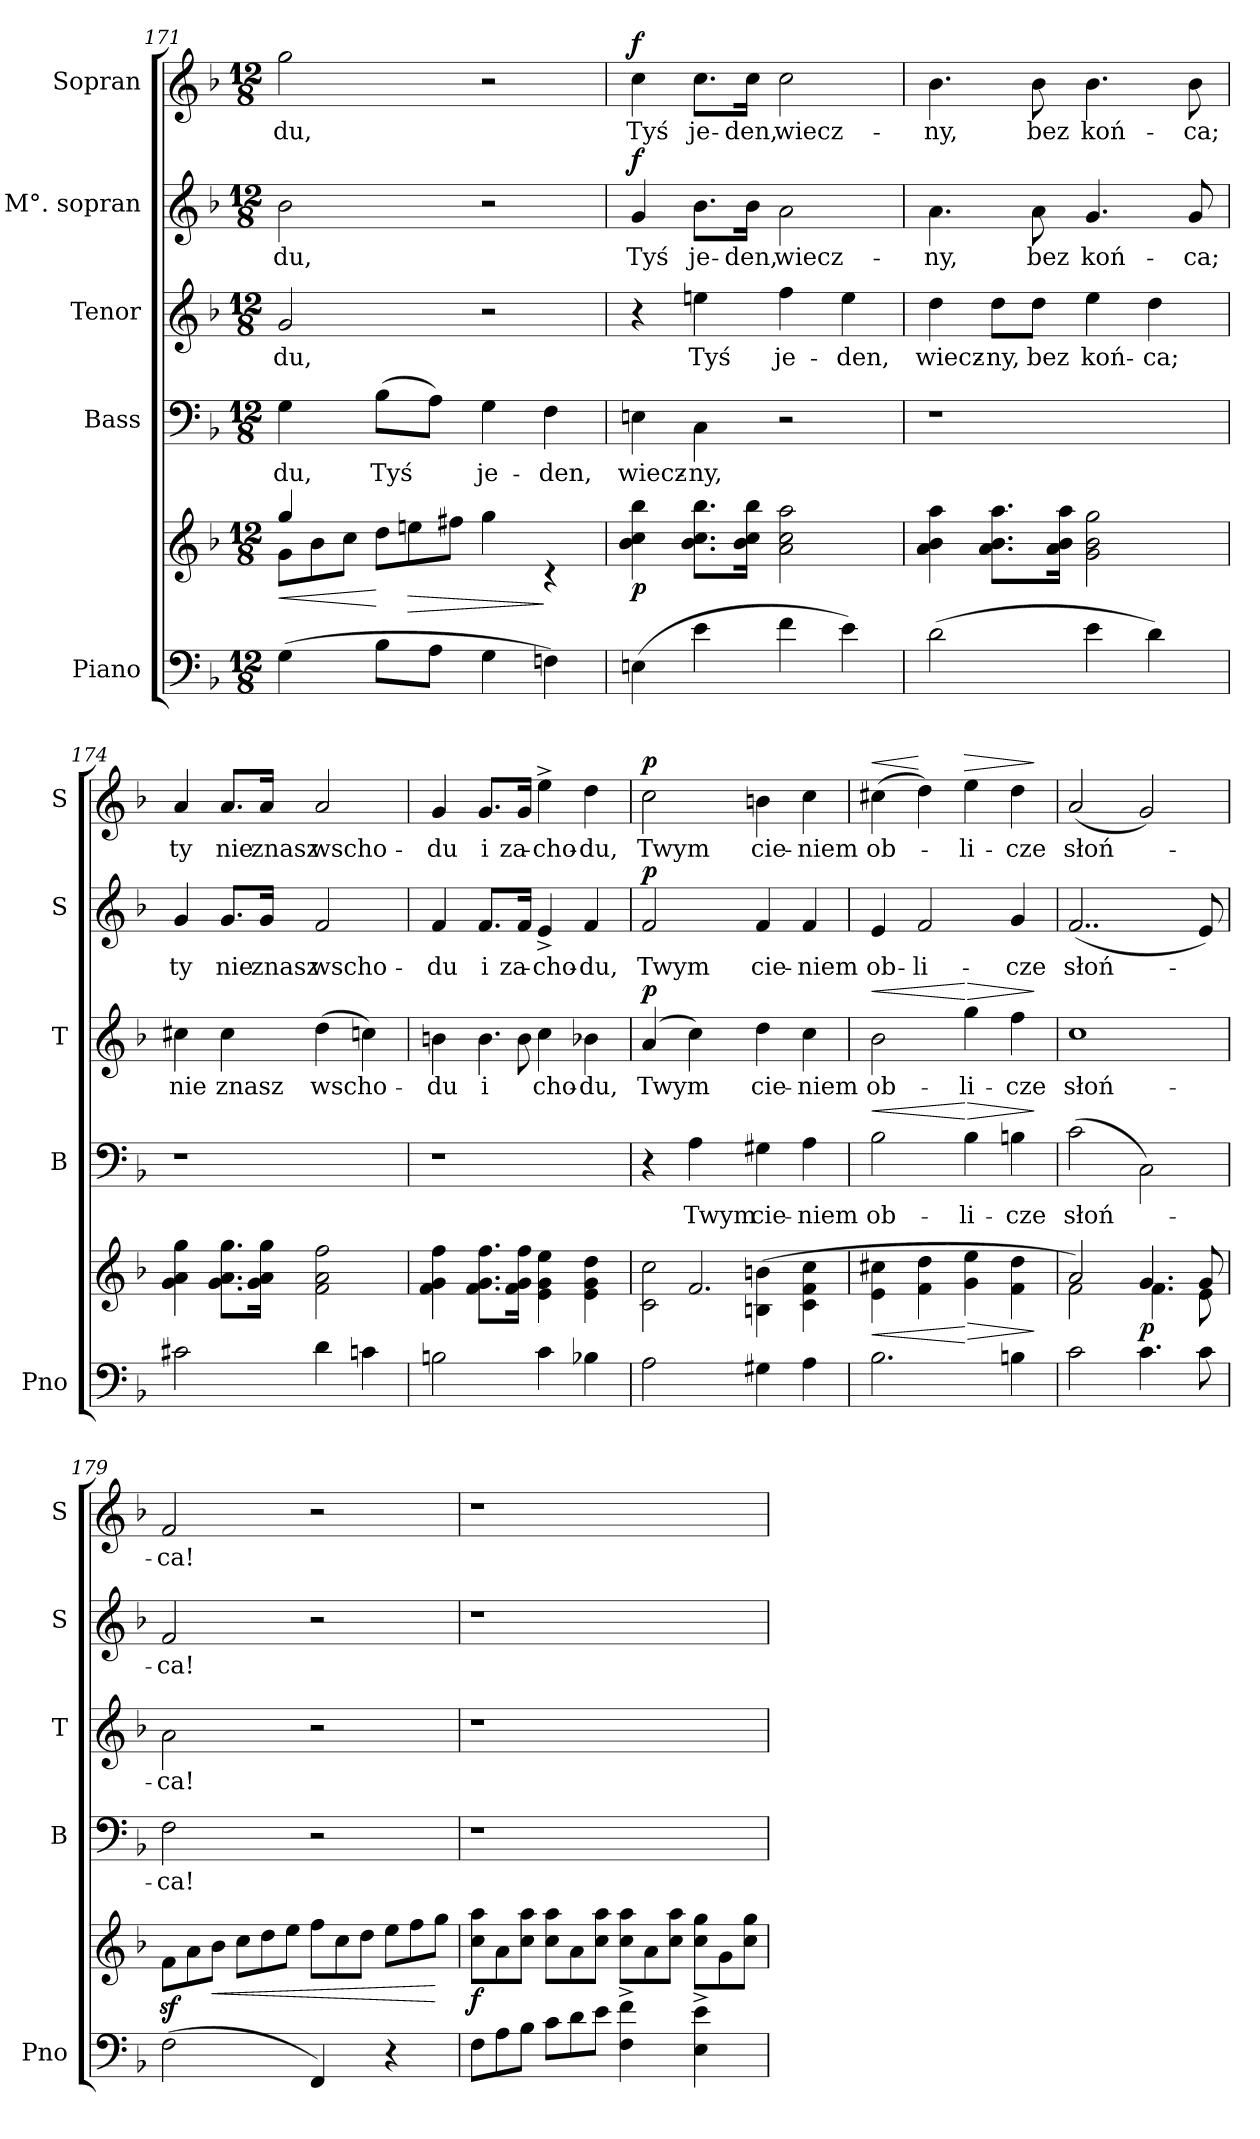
**kern	**kern	**dynam	**kern	**text	**dynam	**kern	**text	**dynam	**kern	**text	**dynam	**kern	**text	**dynam
*part5	*part5	*part5	*part4	*part4	*part4	*part3	*part3	*part3	*part2	*part2	*part2	*part1	*part1	*part1
*staff6	*staff5	*staff5/6	*staff4	*staff4	*staff4	*staff3	*staff3	*staff3	*staff2	*staff2	*staff2	*staff1	*staff1	*staff1
*I"Piano	*	*	*I"Bass	*	*	*I"Tenor	*	*	*I"M°. sopran	*	*	*I"Sopran	*	*
*I'Pno	*	*	*I'B	*	*	*I'T	*	*	*I'S	*	*	*I'S	*	*
*clefF4	*clefG2	*	*clefF4	*	*	*clefG2	*	*	*clefG2	*	*	*clefG2	*	*
*	*	*	*	*	*	*ITrd8c12	*	*	*	*	*	*	*	*
*k[b-]	*k[b-]	*	*k[b-]	*	*	*k[b-]	*	*	*k[b-]	*	*	*k[b-]	*	*
*d:	*d:	*	*d:	*	*	*d:	*	*	*d:	*	*	*d:	*	*
*M12/8	*M12/8	*	*M12/8	*	*	*M12/8	*	*	*M12/8	*	*	*M12/8	*	*
=171	=171	=171	=171	=171	=171	=171	=171	=171	=171	=171	=171	=171	=171	=171
*	*^	*	*	*	*	*	*	*	*	*	*	*	*	*
*	*	*Xtuplet	*	*	*	*	*	*	*	*	*	*	*	*	*
!	!	!	!LO:HP:b	!	!	!	!	!	!	!	!	!	!	!	!
(4G\	4gg/	12g\L	<	4G\	-du,	.	2G/	-du,	.	2b-\	-du,	.	2gg\	-du,	.
.	.	12b-\	.	.	.	.	.	.	.	.	.	.	.	.	.
.	.	12cc\J	.	.	.	.	.	.	.	.	.	.	.	.	.
8B-\L	4ryy	12dd\L	[	(8B-\L	Tyś	.	.	.	.	.	.	.	.	.	.
!	!	!	!LO:HP:b	!	!	!	!	!	!	!	!	!	!	!	!
.	.	12een\	>	.	.	.	.	.	.	.	.	.	.	.	.
8A\J	.	.	.	8A\J)	.	.	.	.	.	.	.	.	.	.	.
.	.	12ff#X\J	.	.	.	.	.	.	.	.	.	.	.	.	.
4G\	2ryy	4gg\	.	4G\	je-	.	2r	.	.	2r	.	.	2r	.	.
4Fn\)	.	4rc	]	4F\	-den,	.	.	.	.	.	.	.	.	.	.
=172	=172	=172	=172	=172	=172	=172	=172	=172	=172	=172	=172	=172	=172	=172	=172
!	!	!	!	!	!	!	!	!	!	!	!	!LO:DY:a	!	!	!LO:DY:a
*	*v	*v	*	*	*	*	*	*	*	*	*	*	*	*	*
(4En\	4b-\ 4cc\ 4bb-\	p	4En\	wiecz-	.	4r	.	.	4g/	Tyś	f	4cc\	Tyś	f
4e\	8.b-\ 8.cc\ 8.bb-\L	.	4C\	-ny,	.	4en\	Tyś	.	8.b-\L	je-	.	8.cc\L	je-	.
.	16b-\ 16cc\ 16bb-\Jk	.	.	.	.	.	.	.	16b-\Jk	-den,	.	16cc\Jk	-den,	.
4f\	2a\ 2cc\ 2aa\	.	2r	.	.	4f\	je-	.	2a\	wiecz-	.	2cc\	wiecz-	.
4e\)	.	.	.	.	.	4e\	-den,	.	.	.	.	.	.	.
=173	=173	=173	=173	=173	=173	=173	=173	=173	=173	=173	=173	=173	=173	=173
(2d\	4a\ 4b-\ 4aa\	.	1r	.	.	4d\	wiecz-	.	4.a\	-ny,	.	4.b-\	-ny,	.
.	8.a\ 8.b-\ 8.aa\L	.	.	.	.	8d\L	-ny,	.	.	.	.	.	.	.
.	.	.	.	.	.	8d\J	bez	.	8a\	bez	.	8b-\	bez	.
.	16a\ 16b-\ 16aa\Jk	.	.	.	.	.	.	.	.	.	.	.	.	.
4e\	2g\ 2b-\ 2gg\	.	.	.	.	4e\	koń-	.	4.g/	koń-	.	4.b-\	koń-	.
4d\)	.	.	.	.	.	4d\	-ca;	.	.	.	.	.	.	.
.	.	.	.	.	.	.	.	.	8g/	-ca;	.	8b-\	-ca;	.
=174	=174	=174	=174	=174	=174	=174	=174	=174	=174	=174	=174	=174	=174	=174
2c#X\	4g\ 4a\ 4gg\	.	1r	.	.	4c#X\	nie	.	4g/	ty	.	4a/	ty	.
.	8.g\ 8.a\ 8.gg\L	.	.	.	.	4c#\	znasz	.	8.g/L	nie	.	8.a/L	nie	.
.	16g\ 16a\ 16gg\Jk	.	.	.	.	.	.	.	16g/Jk	znasz	.	16a/Jk	znasz	.
4d\	2f\ 2a\ 2ff\	.	.	.	.	(4d\	wscho-	.	2f/	wscho-	.	2a/	wscho-	.
4cn\	.	.	.	.	.	4cn\)	.	.	.	.	.	.	.	.
=175	=175	=175	=175	=175	=175	=175	=175	=175	=175	=175	=175	=175	=175	=175
2Bn\	4f\ 4g\ 4ff\	.	1r	.	.	4Bn\	-du	.	4f/	-du	.	4g/	-du	.
!	!	!	!	!	!	!LO:N:vis=4.	!	!	!	!	!	!	!	!
.	8.f\ 8.g\ 8.ff\L	.	.	.	.	8.B\	i	.	8.f/L	i	.	8.g/L	i	.
!	!	!	!	!	!	!LO:N:vis=8	!	!	!	!	!	!	!	!
.	16f\ 16g\ 16ff\Jk	.	.	.	.	16B\	.	.	16f/Jk	za-	.	16g/Jk	za-	.
4c\	4e\ 4g\ 4ee\	.	.	.	.	4c\	-cho-	.	4e^>/	-cho-	.	4ee^\	-cho-	.
4B-X\	4e\ 4g\ 4dd\	.	.	.	.	4B-X\	-du,	.	4f/	-du,	.	4dd\	-du,	.
=176	=176	=176	=176	=176	=176	=176	=176	=176	=176	=176	=176	=176	=176	=176
*	*^	*	*	*	*	*	*	*	*	*	*	*	*	*
!	!	!	!	!	!	!	!	!	!LO:DY:a	!	!	!LO:DY:a	!	!	!LO:DY:a
2A\	2c\ 2cc\	4ryy	.	4r	.	.	(4A/	Twym	p	2f/	Twym	p	2cc\	Twym	p
.	.	2.f/	.	4A\	Twym	.	4c\)	.	.	.	.	.	.	.	.
4G#X\	(4Bn\ 4bn\	.	.	4G#X\	cie-	.	4d\	cie-	.	4f/	cie-	.	4bn\	cie-	.
4A\	4c\ 4f\ 4cc\	.	.	4A\	-niem	.	4c\	-niem	.	4f/	-niem	.	4cc\	-niem	.
*	*v	*v	*	*	*	*	*	*	*	*	*	*	*	*	*
=177	=177	=177	=177	=177	=177	=177	=177	=177	=177	=177	=177	=177	=177	=177
!	!	!LO:HP:b	!	!	!LO:HP:a	!	!	!LO:HP:a	!	!	!	!	!	!LO:HP:a
2.B-\	4e\ 4cc#X\	<	2B-\	ob-	<	2B-\	ob-	<	4e/	ob-	.	(4cc#X\	ob-	<
.	4f\ 4dd\	.	.	.	.	.	.	.	2f/	-li-	.	4dd\)	.	[
!	!	!LO:HP:n=1:b	!	!	!LO:HP:n=1:a	!	!	!LO:HP:n=1:a	!	!	!	!	!	!LO:HP:a
.	4g\ 4ee\	[ >	4B-\	-li-	[ >	4g\	-li-	[ >	.	.	.	4ee\	-li-	>
4Bn\	4f\ 4dd\	.	4Bn\	-cze	.	4f\	-cze	.	4g/	-cze	.	4dd\	-cze	.
.	.	]	.	.	]	.	.	]	.	.	.	.	.	]
=178	=178	=178	=178	=178	=178	=178	=178	=178	=178	=178	=178	=178	=178	=178
*	*^	*	*	*	*	*	*	*	*	*	*	*	*	*
2c\	2a/)	2f\	.	(2c\	słoń-	.	1c	słoń-	.	(2..f/	słoń-	.	(2a/	słoń-	.
4.c\	4.g/	4.f\	p	2C\)	.	.	.	.	.	.	.	.	2g/)	.	.
8c\	8g/	8e\	.	.	.	.	.	.	.	8e/)	.	.	.	.	.
*	*v	*v	*	*	*	*	*	*	*	*	*	*	*	*	*
=179	=179	=179	=179	=179	=179	=179	=179	=179	=179	=179	=179	=179	=179	=179
(2F\	12fz<\L	.	2F\	-ca!	.	2A\	-ca!	.	2f/	-ca!	.	2f/	-ca!	.
.	12a\	.	.	.	.	.	.	.	.	.	.	.	.	.
!	!	!LO:HP:b	!	!	!	!	!	!	!	!	!	!	!	!
.	12b-\J	<	.	.	.	.	.	.	.	.	.	.	.	.
.	12cc\L	.	.	.	.	.	.	.	.	.	.	.	.	.
.	12dd\	.	.	.	.	.	.	.	.	.	.	.	.	.
.	12ee\J	.	.	.	.	.	.	.	.	.	.	.	.	.
4FF/)	12ff\L	.	2r	.	.	2r	.	.	2r	.	.	2r	.	.
.	12cc\	.	.	.	.	.	.	.	.	.	.	.	.	.
.	12dd\J	.	.	.	.	.	.	.	.	.	.	.	.	.
4r	12ee\L	.	.	.	.	.	.	.	.	.	.	.	.	.
.	12ff\	.	.	.	.	.	.	.	.	.	.	.	.	.
.	12gg\J	[	.	.	.	.	.	.	.	.	.	.	.	.
=180	=180	=180	=180	=180	=180	=180	=180	=180	=180	=180	=180	=180	=180	=180
*Xtuplet	*	*	*	*	*	*	*	*	*	*	*	*	*	*
12F\L	12cc\ 12aa\L	f	1r	.	.	1r	.	.	1r	.	.	1r	.	.
12A\	12a\	.	.	.	.	.	.	.	.	.	.	.	.	.
12B-\J	12cc\ 12aa\J	.	.	.	.	.	.	.	.	.	.	.	.	.
12c\L	12cc\ 12aa\L	.	.	.	.	.	.	.	.	.	.	.	.	.
12d\	12a\	.	.	.	.	.	.	.	.	.	.	.	.	.
12e\J	12cc\ 12aa\J	.	.	.	.	.	.	.	.	.	.	.	.	.
4F^\ 4f^\	12cc\ 12aa\L	.	.	.	.	.	.	.	.	.	.	.	.	.
.	12a\	.	.	.	.	.	.	.	.	.	.	.	.	.
.	12cc\ 12aa\J	.	.	.	.	.	.	.	.	.	.	.	.	.
4E^\ 4e^\	12cc\ 12gg\L	.	.	.	.	.	.	.	.	.	.	.	.	.
.	12g\	.	.	.	.	.	.	.	.	.	.	.	.	.
.	12cc\ 12gg\J	.	.	.	.	.	.	.	.	.	.	.	.	.
=	=	=	=	=	=	=	=	=	=	=	=	=	=	=
*-	*-	*-	*-	*-	*-	*-	*-	*-	*-	*-	*-	*-	*-	*-
